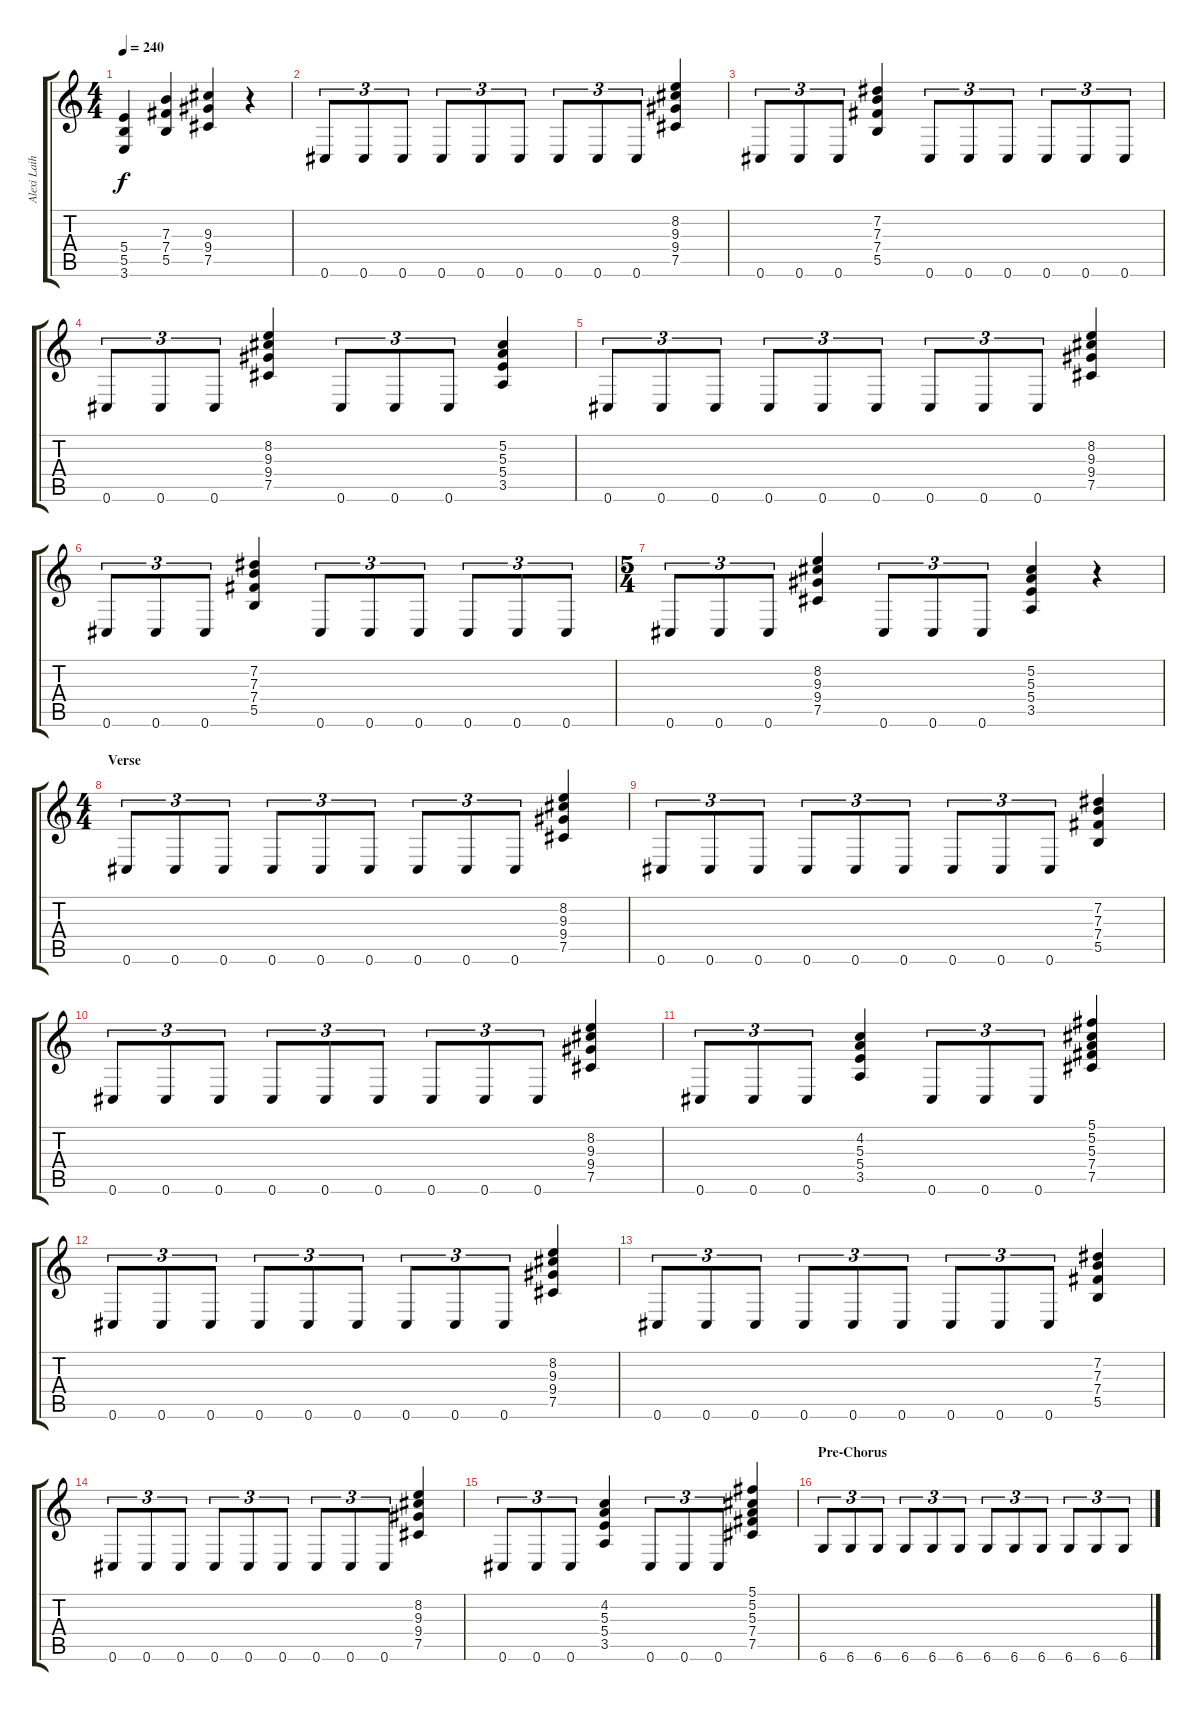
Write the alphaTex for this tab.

\track ("Alexi Laiho" "Alexi Laih") {instrument distortionguitar}
\staff {score tabs}
\tuning (Db4 Ab3 E3 B2 Gb2 Db2) {hide}
\ts (4 4)
\tempo 240
\clef g2
\ks c
(5.4 5.5 3.6).4{dy f} (7.3 7.4 5.5).4 (9.3 9.4 7.5).4 r.4 |
0.6.8{tu (3 2)} 0.6.8{tu (3 2)} 0.6.8{tu (3 2)} 0.6.8{tu (3 2)} 0.6.8{tu (3 2)} 0.6.8{tu (3 2)} 0.6.8{tu (3 2)} 0.6.8{tu (3 2)} 0.6.8{tu (3 2)} (8.2 9.3 9.4 7.5).4 |
0.6.8{tu (3 2)} 0.6.8{tu (3 2)} 0.6.8{tu (3 2)} (7.2 7.3 7.4 5.5).4 0.6.8{tu (3 2)} 0.6.8{tu (3 2)} 0.6.8{tu (3 2)} 0.6.8{tu (3 2)} 0.6.8{tu (3 2)} 0.6.8{tu (3 2)} |
0.6.8{tu (3 2)} 0.6.8{tu (3 2)} 0.6.8{tu (3 2)} (8.2 9.3 9.4 7.5).4 0.6.8{tu (3 2)} 0.6.8{tu (3 2)} 0.6.8{tu (3 2)} (5.2 5.3 5.4 3.5).4 |
0.6.8{tu (3 2)} 0.6.8{tu (3 2)} 0.6.8{tu (3 2)} 0.6.8{tu (3 2)} 0.6.8{tu (3 2)} 0.6.8{tu (3 2)} 0.6.8{tu (3 2)} 0.6.8{tu (3 2)} 0.6.8{tu (3 2)} (8.2 9.3 9.4 7.5).4 |
0.6.8{tu (3 2)} 0.6.8{tu (3 2)} 0.6.8{tu (3 2)} (7.2 7.3 7.4 5.5).4 0.6.8{tu (3 2)} 0.6.8{tu (3 2)} 0.6.8{tu (3 2)} 0.6.8{tu (3 2)} 0.6.8{tu (3 2)} 0.6.8{tu (3 2)} |
\ts (5 4)
0.6.8{tu (3 2)} 0.6.8{tu (3 2)} 0.6.8{tu (3 2)} (8.2 9.3 9.4 7.5).4 0.6.8{tu (3 2)} 0.6.8{tu (3 2)} 0.6.8{tu (3 2)} (5.2 5.3 5.4 3.5).4 r.4 |
\ts (4 4)
\section ("" "Verse")
0.6.8{tu (3 2)} 0.6.8{tu (3 2)} 0.6.8{tu (3 2)} 0.6.8{tu (3 2)} 0.6.8{tu (3 2)} 0.6.8{tu (3 2)} 0.6.8{tu (3 2)} 0.6.8{tu (3 2)} 0.6.8{tu (3 2)} (8.2 9.3 9.4 7.5).4 |
0.6.8{tu (3 2)} 0.6.8{tu (3 2)} 0.6.8{tu (3 2)} 0.6.8{tu (3 2)} 0.6.8{tu (3 2)} 0.6.8{tu (3 2)} 0.6.8{tu (3 2)} 0.6.8{tu (3 2)} 0.6.8{tu (3 2)} (7.2 7.3 7.4 5.5).4 |
0.6.8{tu (3 2)} 0.6.8{tu (3 2)} 0.6.8{tu (3 2)} 0.6.8{tu (3 2)} 0.6.8{tu (3 2)} 0.6.8{tu (3 2)} 0.6.8{tu (3 2)} 0.6.8{tu (3 2)} 0.6.8{tu (3 2)} (8.2 9.3 9.4 7.5).4 |
0.6.8{tu (3 2)} 0.6.8{tu (3 2)} 0.6.8{tu (3 2)} (4.2 5.3 5.4 3.5).4 0.6.8{tu (3 2)} 0.6.8{tu (3 2)} 0.6.8{tu (3 2)} (5.1 5.2 5.3 7.4 7.5).4 |
0.6.8{tu (3 2)} 0.6.8{tu (3 2)} 0.6.8{tu (3 2)} 0.6.8{tu (3 2)} 0.6.8{tu (3 2)} 0.6.8{tu (3 2)} 0.6.8{tu (3 2)} 0.6.8{tu (3 2)} 0.6.8{tu (3 2)} (8.2 9.3 9.4 7.5).4 |
0.6.8{tu (3 2)} 0.6.8{tu (3 2)} 0.6.8{tu (3 2)} 0.6.8{tu (3 2)} 0.6.8{tu (3 2)} 0.6.8{tu (3 2)} 0.6.8{tu (3 2)} 0.6.8{tu (3 2)} 0.6.8{tu (3 2)} (7.2 7.3 7.4 5.5).4 |
0.6.8{tu (3 2)} 0.6.8{tu (3 2)} 0.6.8{tu (3 2)} 0.6.8{tu (3 2)} 0.6.8{tu (3 2)} 0.6.8{tu (3 2)} 0.6.8{tu (3 2)} 0.6.8{tu (3 2)} 0.6.8{tu (3 2)} (8.2 9.3 9.4 7.5).4 |
0.6.8{tu (3 2)} 0.6.8{tu (3 2)} 0.6.8{tu (3 2)} (4.2 5.3 5.4 3.5).4 0.6.8{tu (3 2)} 0.6.8{tu (3 2)} 0.6.8{tu (3 2)} (5.1 5.2 5.3 7.4 7.5).4 |
\section ("" "Pre-Chorus")
6.6.8{tu (3 2)} 6.6.8{tu (3 2)} 6.6.8{tu (3 2)} 6.6.8{tu (3 2)} 6.6.8{tu (3 2)} 6.6.8{tu (3 2)} 6.6.8{tu (3 2)} 6.6.8{tu (3 2)} 6.6.8{tu (3 2)} 6.6.8{tu (3 2)} 6.6.8{tu (3 2)} 6.6.8{tu (3 2)}
